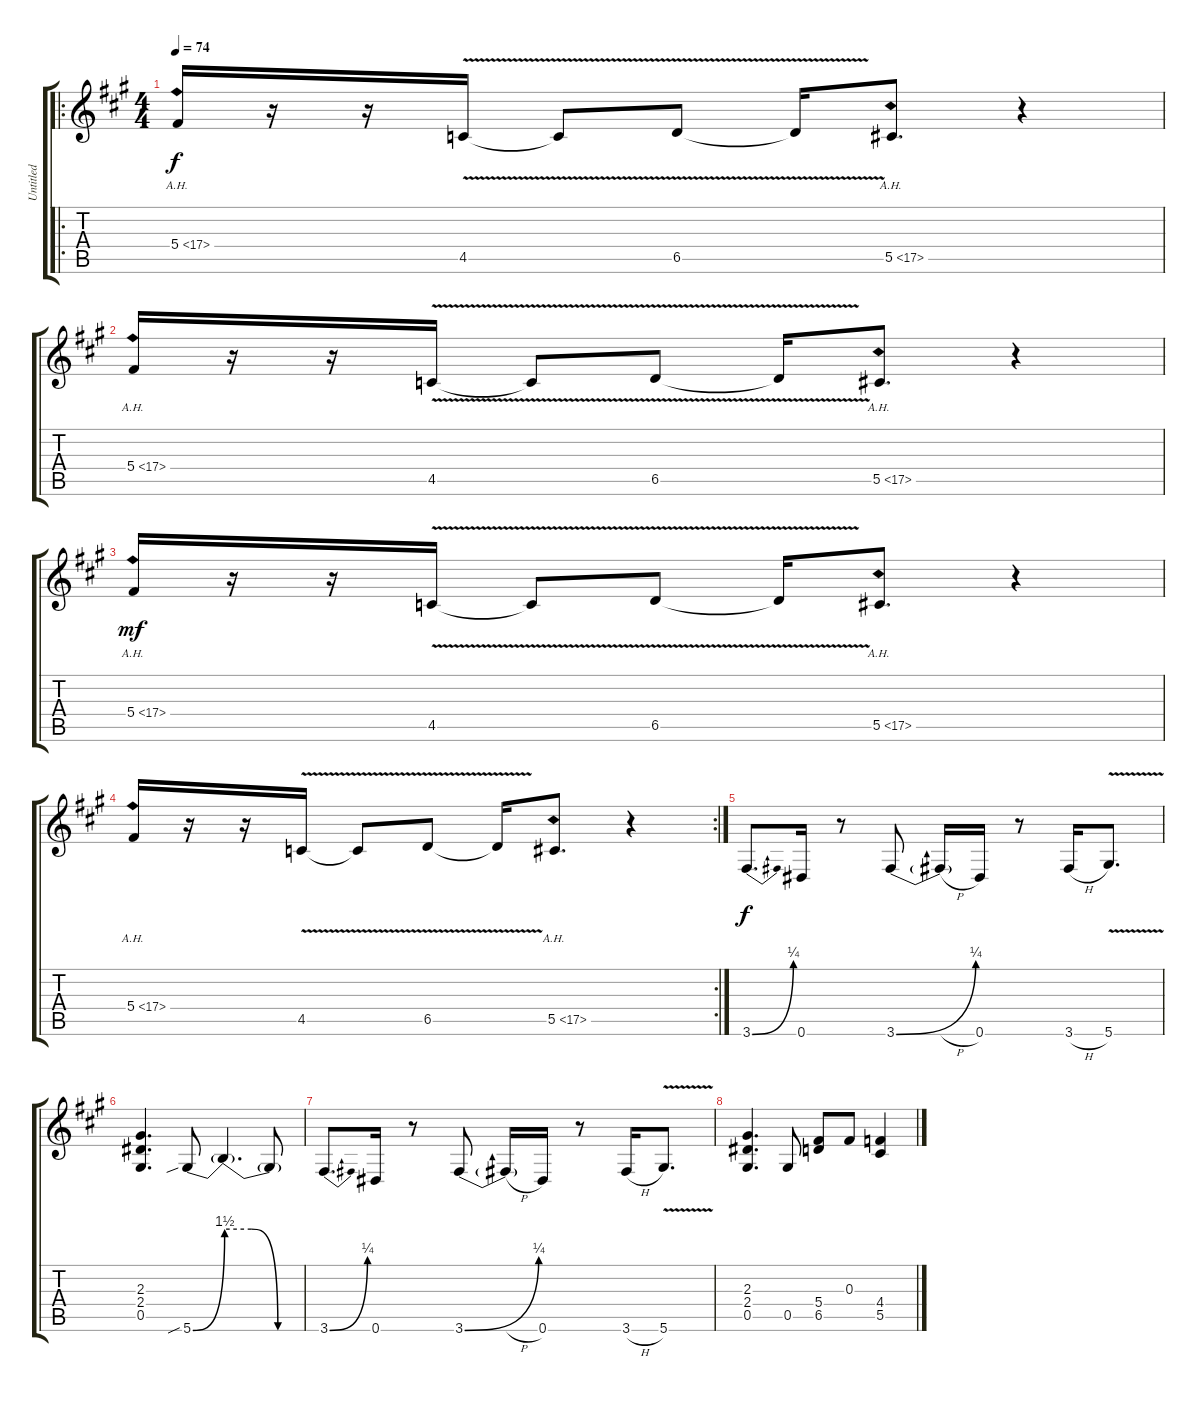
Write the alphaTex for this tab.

\track ("Untitled" "Untitled") {instrument distortionguitar}
\staff {score tabs}
\tuning (Eb4 Bb3 Gb3 Db3 Ab2 Eb2) {hide}
\ro
\ts (4 4)
\tempo 74
\clef g2
\ks a
5.4{ah 12}.16{dy f} r.16 r.16 4.5{v}.16 4.5{v t}.8 6.5{v}.8 6.5{v t}.16 5.5{ah 12}.8{d} r.4 |
5.4{ah 12}.16 r.16 r.16 4.5{v}.16 4.5{v t}.8 6.5{v}.8 6.5{v t}.16 5.5{ah 12}.8{d} r.4 |
5.4{ah 12}.16{dy mf} r.16 r.16 4.5{v}.16 4.5{v t}.8 6.5{v}.8 6.5{v t}.16 5.5{ah 12}.8{d} r.4 |
\rc 2
5.4{ah 12}.16 r.16 r.16 4.5{v}.16 4.5{v t}.8 6.5{v}.8 6.5{v t}.16 5.5{ah 12}.8{d} r.4 |
3.6{be (bend 0 0 60 1)}.8{d dy f} 0.6.16 r.8 3.6{be (bend 0 0 60 1)}.8 3.6{h t}.16 0.6.16 r.8 3.6{h}.16 5.6{v}.8{d} |
(2.3 2.4 0.5).4{d} 5.6{be (bend 0 0 60 6) sib}.8 5.6{be (custom 0 6 20 6 40 0 60 0) t}.4{d} 5.6{t}.8 |
3.6{be (bend 0 0 60 1)}.8{d} 0.6.16 r.8 3.6{be (bend 0 0 60 1)}.8 3.6{h t}.16 0.6.16 r.8 3.6{h}.16 5.6{v}.8{d} |
(2.3 2.4 0.5).4{d} 0.5.8 (5.4 6.5).8 0.3.8 (4.4 5.5).4
